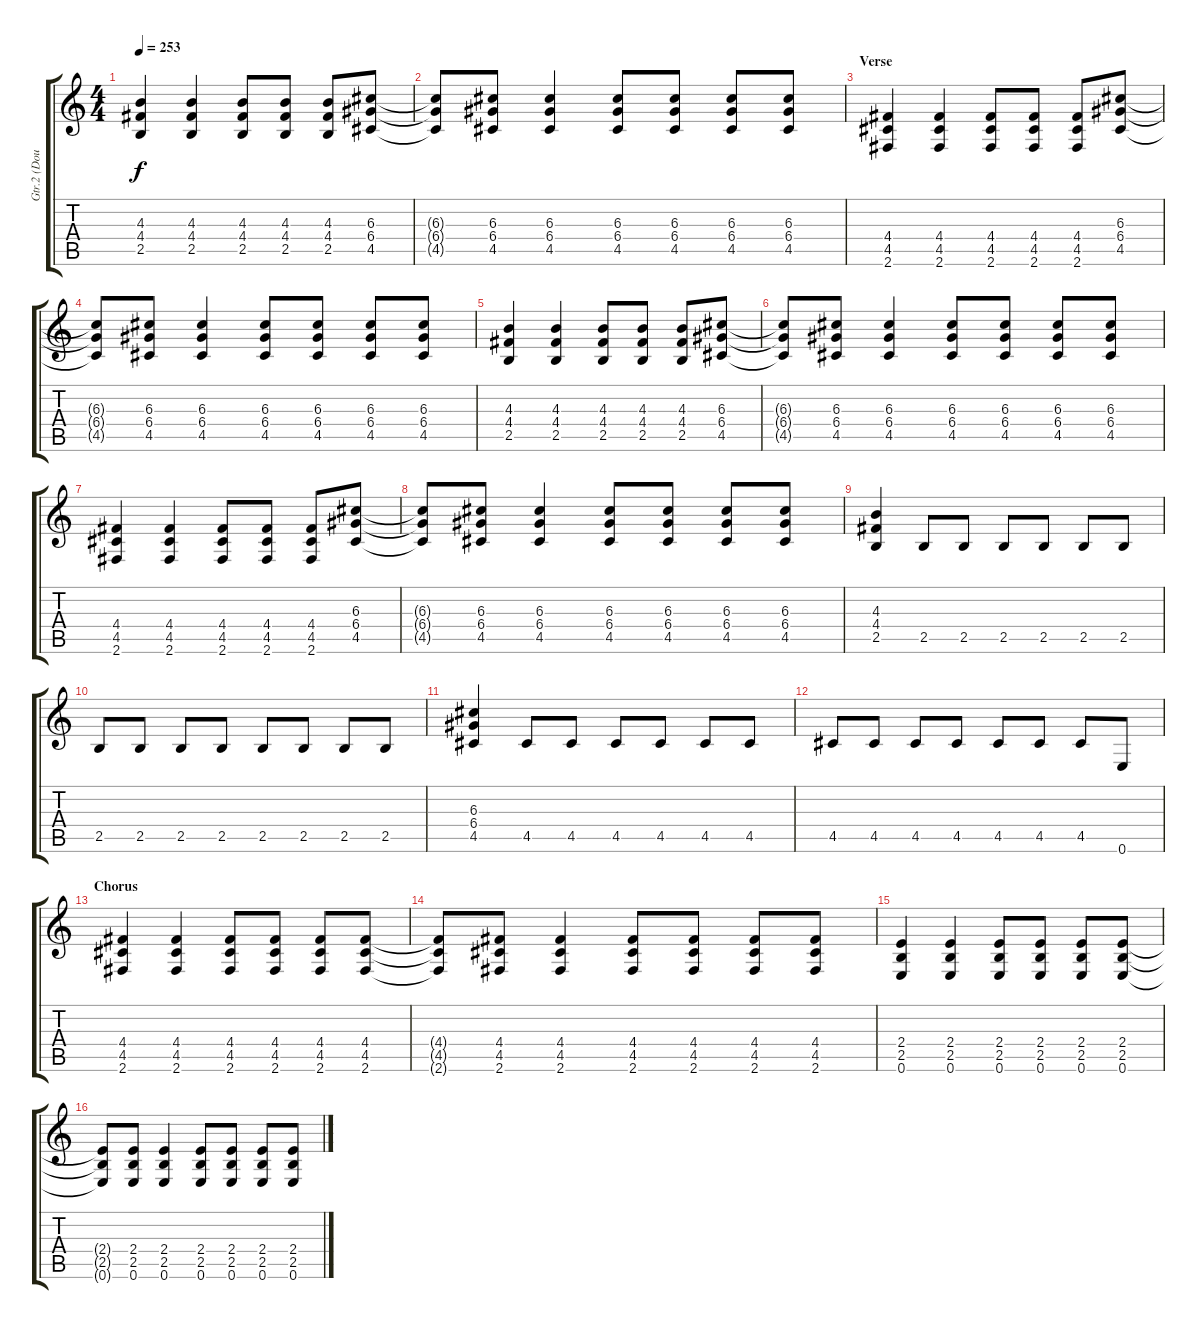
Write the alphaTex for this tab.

\track ("Gtr.2 (Doubled)" "Gtr.2 (Dou") {instrument overdrivenguitar}
\staff {score tabs}
\tuning (E4 B3 G3 D3 A2 E2) {hide}
\ts (4 4)
\tempo 253
\clef g2
\ks c
(4.3 4.4 2.5).4{dy f} (4.3 4.4 2.5).4 (4.3 4.4 2.5).8 (4.3 4.4 2.5).8 (4.3 4.4 2.5).8 (6.3 6.4 4.5).8 |
(6.3{t} 6.4{t} 4.5{t}).8 (6.3 6.4 4.5).8 (6.3 6.4 4.5).4 (6.3 6.4 4.5).8 (6.3 6.4 4.5).8 (6.3 6.4 4.5).8 (6.3 6.4 4.5).8 |
\section ("" "Verse")
(4.4 4.5 2.6).4 (4.4 4.5 2.6).4 (4.4 4.5 2.6).8 (4.4 4.5 2.6).8 (4.4 4.5 2.6).8 (6.3 6.4 4.5).8 |
(6.3{t} 6.4{t} 4.5{t}).8 (6.3 6.4 4.5).8 (6.3 6.4 4.5).4 (6.3 6.4 4.5).8 (6.3 6.4 4.5).8 (6.3 6.4 4.5).8 (6.3 6.4 4.5).8 |
(4.3 4.4 2.5).4 (4.3 4.4 2.5).4 (4.3 4.4 2.5).8 (4.3 4.4 2.5).8 (4.3 4.4 2.5).8 (6.3 6.4 4.5).8 |
(6.3{t} 6.4{t} 4.5{t}).8 (6.3 6.4 4.5).8 (6.3 6.4 4.5).4 (6.3 6.4 4.5).8 (6.3 6.4 4.5).8 (6.3 6.4 4.5).8 (6.3 6.4 4.5).8 |
(4.4 4.5 2.6).4 (4.4 4.5 2.6).4 (4.4 4.5 2.6).8 (4.4 4.5 2.6).8 (4.4 4.5 2.6).8 (6.3 6.4 4.5).8 |
(6.3{t} 6.4{t} 4.5{t}).8 (6.3 6.4 4.5).8 (6.3 6.4 4.5).4 (6.3 6.4 4.5).8 (6.3 6.4 4.5).8 (6.3 6.4 4.5).8 (6.3 6.4 4.5).8 |
(4.3 4.4 2.5).4 2.5.8 2.5.8 2.5.8 2.5.8 2.5.8 2.5.8 |
2.5.8 2.5.8 2.5.8 2.5.8 2.5.8 2.5.8 2.5.8 2.5.8 |
(6.3 6.4 4.5).4 4.5.8 4.5.8 4.5.8 4.5.8 4.5.8 4.5.8 |
4.5.8 4.5.8 4.5.8 4.5.8 4.5.8 4.5.8 4.5.8 0.6.8 |
\section ("" "Chorus")
(4.4 4.5 2.6).4 (4.4 4.5 2.6).4 (4.4 4.5 2.6).8 (4.4 4.5 2.6).8 (4.4 4.5 2.6).8 (4.4 4.5 2.6).8 |
(4.4{t} 4.5{t} 2.6{t}).8 (4.4 4.5 2.6).8 (4.4 4.5 2.6).4 (4.4 4.5 2.6).8 (4.4 4.5 2.6).8 (4.4 4.5 2.6).8 (4.4 4.5 2.6).8 |
(2.4 2.5 0.6).4 (2.4 2.5 0.6).4 (2.4 2.5 0.6).8 (2.4 2.5 0.6).8 (2.4 2.5 0.6).8 (2.4 2.5 0.6).8 |
(2.4{t} 2.5{t} 0.6{t}).8 (2.4 2.5 0.6).8 (2.4 2.5 0.6).4 (2.4 2.5 0.6).8 (2.4 2.5 0.6).8 (2.4 2.5 0.6).8 (2.4 2.5 0.6).8
